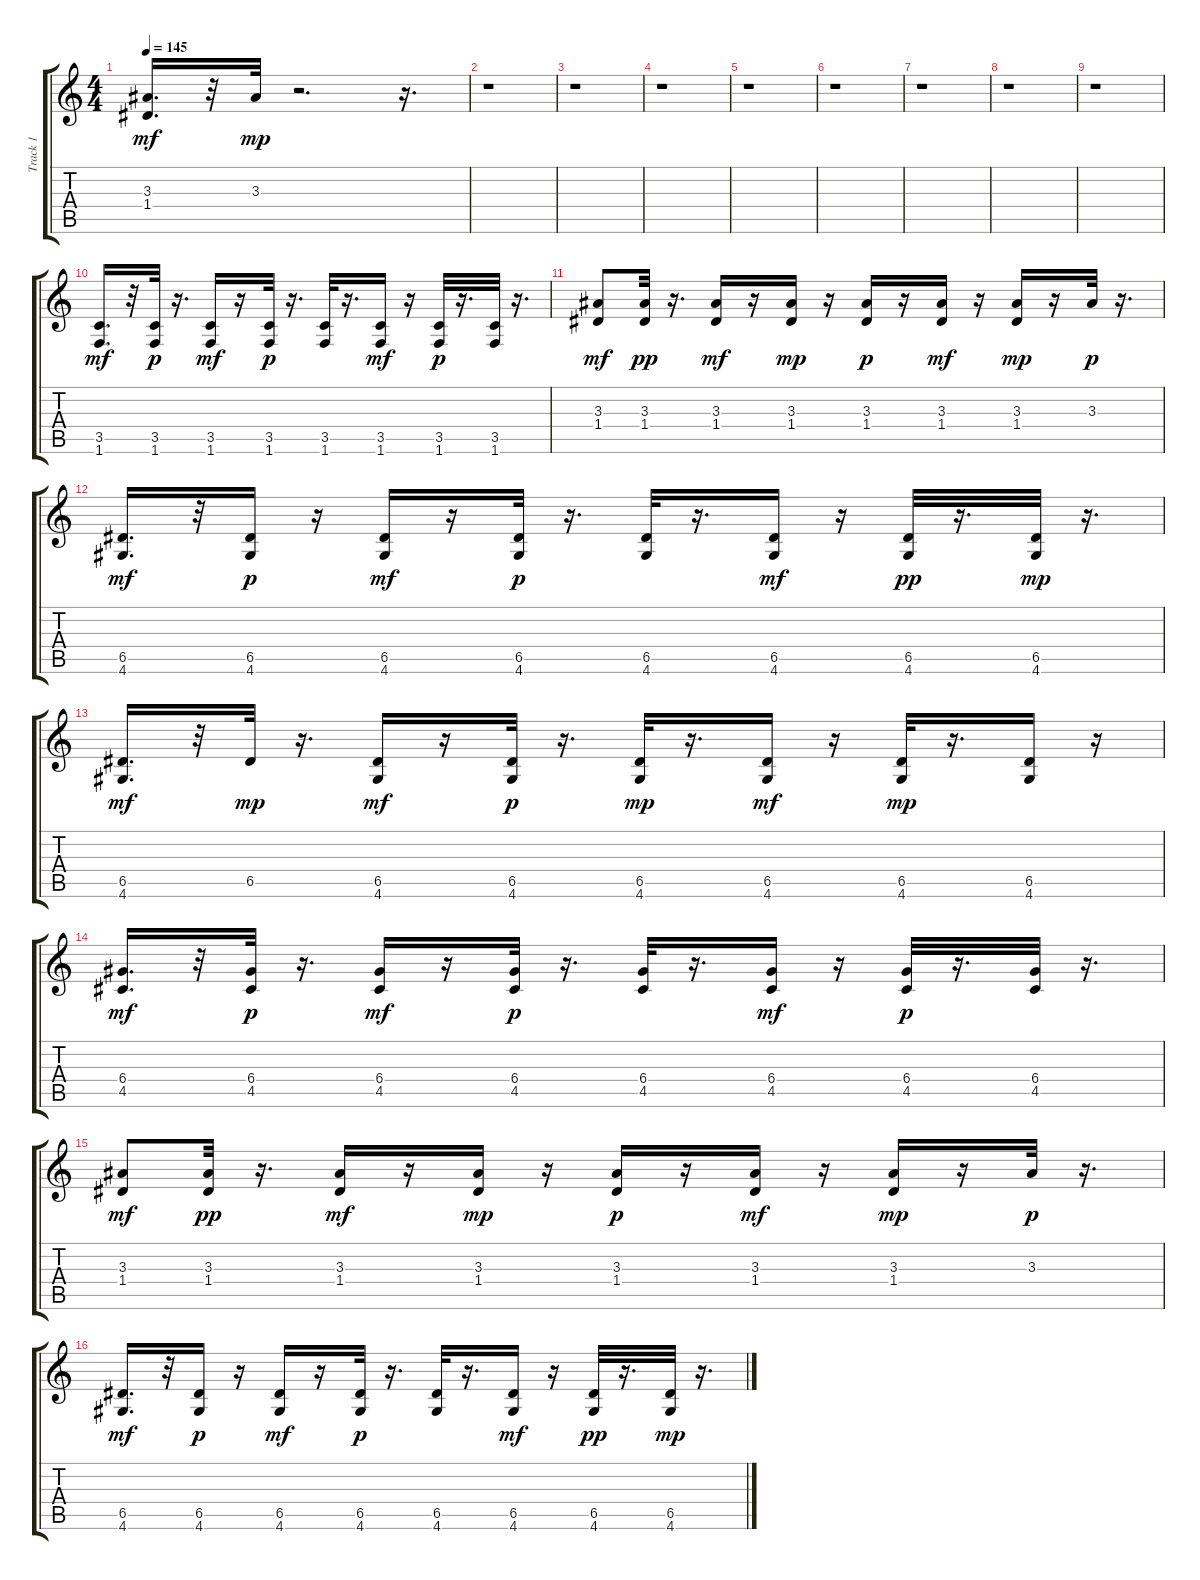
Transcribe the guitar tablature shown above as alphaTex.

\track ("Track 1" "Track 1") {instrument electricguitarmuted}
\staff {score tabs}
\tuning (E4 B3 G3 D3 A2 E2) {hide}
\ts (4 4)
\tempo 145
\clef g2
\ks c
(3.3 1.4).16{d dy mf} r.32 3.3.32{dy mp} r.2{d} r.16{d} |
r.1 |
r.1 |
r.1 |
r.1 |
r.1 |
r.1 |
r.1 |
r.1 |
(3.5 1.6).16{d dy mf} r.32 (3.5 1.6).32{dy p} r.16{d} (3.5 1.6).16{dy mf} r.16 (3.5 1.6).32{dy p} r.16{d} (3.5 1.6).32 r.16{d} (3.5 1.6).16{dy mf} r.16 (3.5 1.6).32{dy p} r.16{d} (3.5 1.6).32 r.16{d} |
(3.3 1.4).8{dy mf} (3.3 1.4).32{dy pp} r.16{d} (3.3 1.4).16{dy mf} r.16 (3.3 1.4).16{dy mp} r.16 (3.3 1.4).16{dy p} r.16 (3.3 1.4).16{dy mf} r.16 (3.3 1.4).16{dy mp} r.16 3.3.32{dy p} r.16{d} |
(6.5 4.6).16{d dy mf} r.32 (6.5 4.6).16{dy p} r.16 (6.5 4.6).16{dy mf} r.16 (6.5 4.6).32{dy p} r.16{d} (6.5 4.6).32 r.16{d} (6.5 4.6).16{dy mf} r.16 (6.5 4.6).32{dy pp} r.16{d} (6.5 4.6).32{dy mp} r.16{d} |
(6.5 4.6).16{d dy mf} r.32 6.5.32{dy mp} r.16{d} (6.5 4.6).16{dy mf} r.16 (6.5 4.6).32{dy p} r.16{d} (6.5 4.6).32{dy mp} r.16{d} (6.5 4.6).16{dy mf} r.16 (6.5 4.6).32{dy mp} r.16{d} (6.5 4.6).16 r.16 |
(6.4 4.5).16{d dy mf} r.32 (6.4 4.5).32{dy p} r.16{d} (6.4 4.5).16{dy mf} r.16 (6.4 4.5).32{dy p} r.16{d} (6.4 4.5).32 r.16{d} (6.4 4.5).16{dy mf} r.16 (6.4 4.5).32{dy p} r.16{d} (6.4 4.5).32 r.16{d} |
(3.3 1.4).8{dy mf} (3.3 1.4).32{dy pp} r.16{d} (3.3 1.4).16{dy mf} r.16 (3.3 1.4).16{dy mp} r.16 (3.3 1.4).16{dy p} r.16 (3.3 1.4).16{dy mf} r.16 (3.3 1.4).16{dy mp} r.16 3.3.32{dy p} r.16{d} |
(6.5 4.6).16{d dy mf} r.32 (6.5 4.6).16{dy p} r.16 (6.5 4.6).16{dy mf} r.16 (6.5 4.6).32{dy p} r.16{d} (6.5 4.6).32 r.16{d} (6.5 4.6).16{dy mf} r.16 (6.5 4.6).32{dy pp} r.16{d} (6.5 4.6).32{dy mp} r.16{d}
